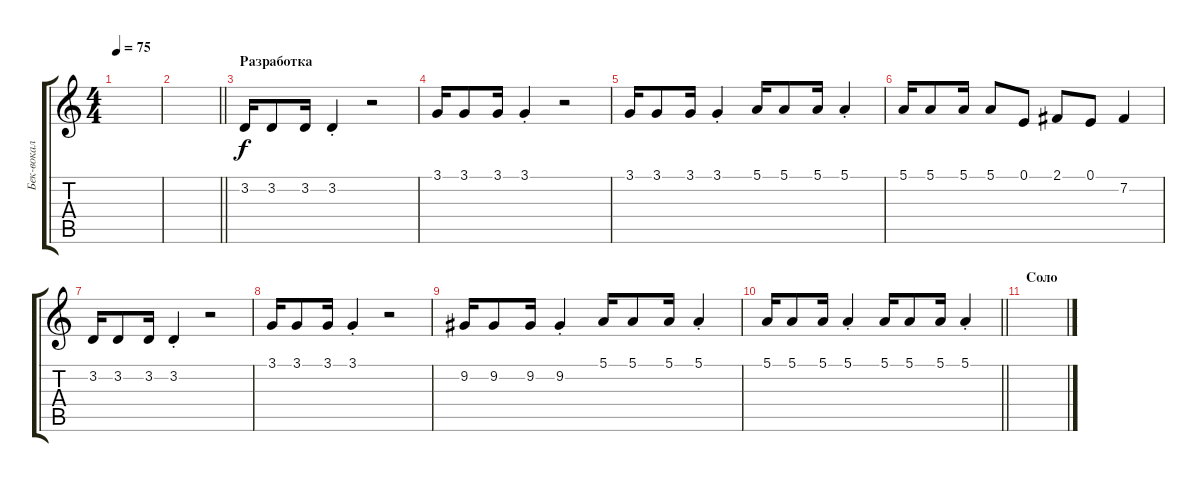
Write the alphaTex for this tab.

\track ("Бек-вокал" "Бек-вокал") {instrument englishhorn}
\staff {score tabs}
\tuning (E4 B3 G3 D3 A2 E2) {hide}
\ts (4 4)
\tempo 75
\clef g2
\ks c
|
\barLineRight lightlight
|
\section ("" "Разработка")
3.2.16{volume 16 balance 0} 3.2.8 3.2.16 3.2{st}.4 r.2 |
3.1.16 3.1.8 3.1.16 3.1{st}.4 r.2 |
3.1.16 3.1.8 3.1.16 3.1{st}.4 5.1.16 5.1.8 5.1.16 5.1{st}.4 |
5.1.16 5.1.8 5.1.16 5.1.8 0.1.8 2.1.8 0.1.8 7.2.4 |
3.2.16{balance 0} 3.2.8 3.2.16 3.2{st}.4 r.2 |
3.1.16 3.1.8 3.1.16 3.1{st}.4 r.2 |
9.2.16 9.2.8 9.2.16 9.2{st}.4 5.1.16 5.1.8 5.1.16 5.1{st}.4 |
\barLineRight lightlight
5.1.16 5.1.8 5.1.16 5.1{st}.4 5.1.16 5.1.8 5.1.16 5.1{st}.4 |
\section ("" "Соло")
